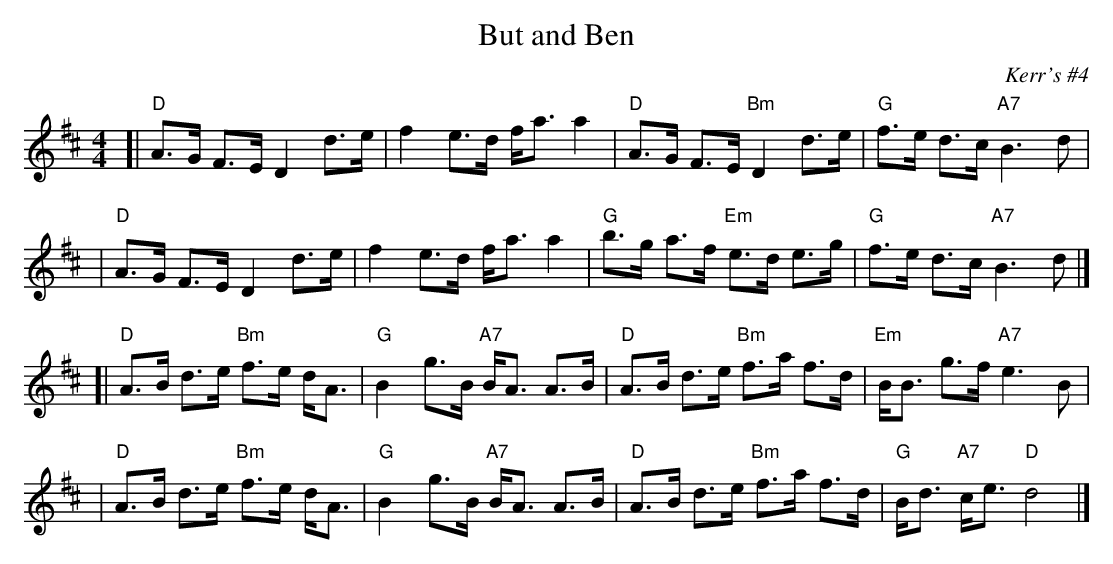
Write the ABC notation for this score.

X:1
T: But and Ben
O: Kerr's #4
M: 4/4
L: 1/8
K: D
[| "D"A>G F>E D2 d>e | f2 e>d f<a a2 | "D"A>G F>E "Bm"D2 d>e | "G"f>e d>c "A7"B3d |
|  "D"A>G F>E D2 d>e | f2 e>d f<a a2 | "G"b>g a>f "Em"e>d e>g | "G"f>e d>c "A7"B3d |]
[| "D"A>B d>e "Bm"f>e d<A | "G"B2 g>B "A7"B<A A>B | "D"A>B d>e "Bm"f>a f>d | "Em"B<B g>f "A7"e3B |
|  "D"A>B d>e "Bm"f>e d<A | "G"B2 g>B "A7"B<A A>B | "D"A>B d>e "Bm"f>a f>d | "G"B<d "A7"c<e "D"d4 |]
x8 x8 x8 x8 x8 x8 x8 x8 |
x8 x8 x8 x8 x8 x8 x8 x8 |
x8 x8 x8 x8 x8 x8 x8 x8 |
x8 x8 x8 x8 x8 x8 x8 x8 |
x8 x8 x8 x8 x8 x8 x8 x8 |
